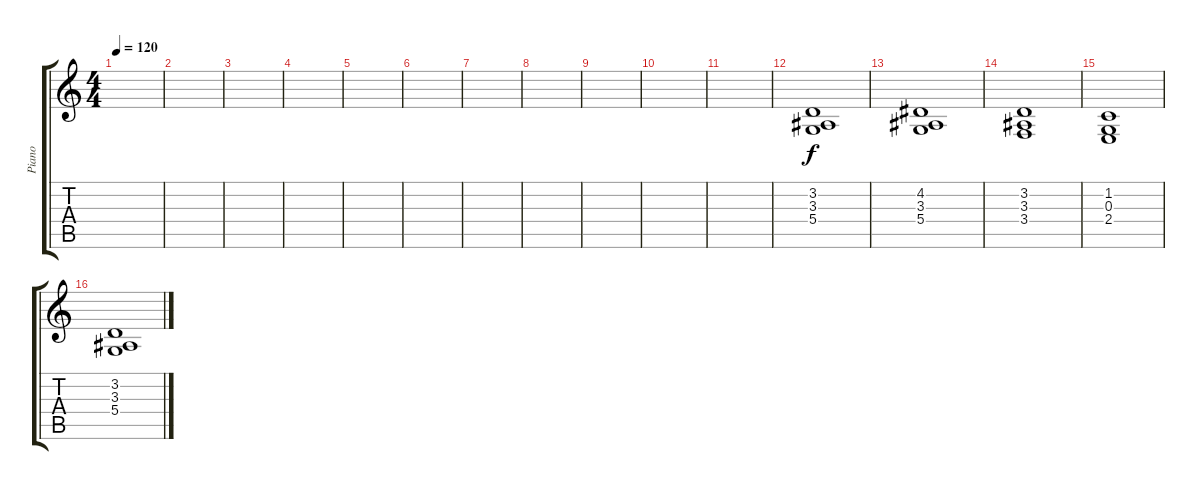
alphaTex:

\track ("Piano" "Piano") {instrument acousticgrandpiano}
\staff {score tabs}
\tuning (E4 B3 G3 D3 A2 E2) {hide}
\ts (4 4)
\tempo 120
\clef g2
\ks c
|
|
|
|
|
|
|
|
|
|
|
(3.2 3.3 5.4).1 |
(4.2 3.3 5.4).1 |
(3.2 3.3 3.4).1 |
(1.2 0.3 2.4).1 |
(3.2 3.3 5.4).1
